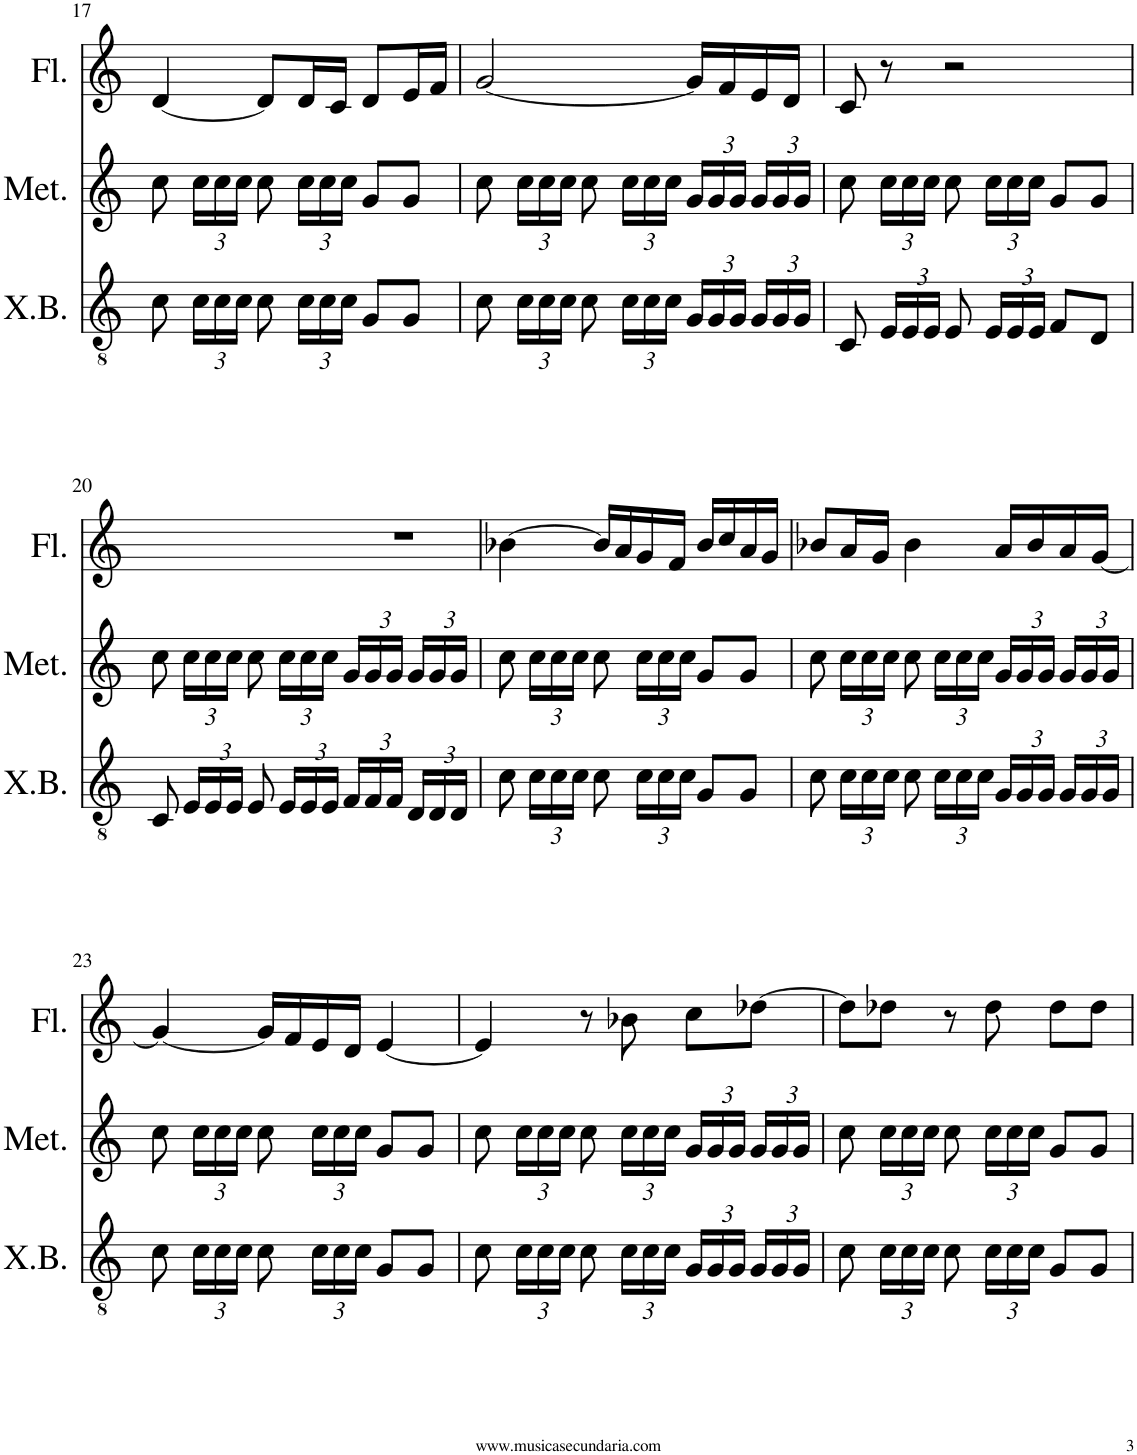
**kern	**kern	**kern
*part3	*part2	*part1
*staff3	*staff2	*staff1
*I"Xil.Bajo	*I"Metalófono	*I"Flauta
*I'X.B.	*I'Met.	*I'Fl.
!!LO:PB:g=z
*clefGv2	*clefG2	*clefG2
*k[]	*k[]	*k[]
*M3/4	*M3/4	*M3/4
=17	=17	=17
8c\	8cc\	[4d/
*Xbrackettup	*Xbrackettup	*
24c\LL	24cc\LL	.
24c\	24cc\	.
24c\JJ	24cc\JJ	.
8c\	8cc\	8d/L]
24c\LL	24cc\LL	16d/L
24c\	24cc\	.
.	.	16c/JJ
24c\JJ	24cc\JJ	.
8G/L	8g/L	8d/L
8G/J	8g/J	16e/L
.	.	16f/JJ
=18	=18	=18
8c\	8cc\	[2g/
24c\LL	24cc\LL	.
24c\	24cc\	.
24c\JJ	24cc\JJ	.
8c\	8cc\	.
24c\LL	24cc\LL	.
24c\	24cc\	.
24c\JJ	24cc\JJ	.
24G/LL	24g/LL	16g/LL]
24G/	24g/	.
.	.	16f/
24G/JJ	24g/JJ	.
24G/LL	24g/LL	16e/
24G/	24g/	.
.	.	16d/JJ
24G/JJ	24g/JJ	.
=19	=19	=19
8C/	8cc\	8c/
24E/LL	24cc\LL	8r
24E/	24cc\	.
24E/JJ	24cc\JJ	.
8E/	8cc\	2r
24E/LL	24cc\LL	.
24E/	24cc\	.
24E/JJ	24cc\JJ	.
8F/L	8g/L	.
8D/J	8g/J	.
!!LO:LB:g=z
=20	=20	=20
8C/	8cc\	2.r
24E/LL	24cc\LL	.
24E/	24cc\	.
24E/JJ	24cc\JJ	.
8E/	8cc\	.
24E/LL	24cc\LL	.
24E/	24cc\	.
24E/JJ	24cc\JJ	.
24F/LL	24g/LL	.
24F/	24g/	.
24F/JJ	24g/JJ	.
24D/LL	24g/LL	.
24D/	24g/	.
24D/JJ	24g/JJ	.
=21	=21	=21
8c\	8cc\	[4b-X\
24c\LL	24cc\LL	.
24c\	24cc\	.
24c\JJ	24cc\JJ	.
8c\	8cc\	16b-/LL]
.	.	16a/
24c\LL	24cc\LL	16g/
24c\	24cc\	.
.	.	16f/JJ
24c\JJ	24cc\JJ	.
8G/L	8g/L	16b-/LL
.	.	16cc/
8G/J	8g/J	16a/
.	.	16g/JJ
=22	=22	=22
8c\	8cc\	8b-X/L
24c\LL	24cc\LL	16a/L
24c\	24cc\	.
.	.	16g/JJ
24c\JJ	24cc\JJ	.
8c\	8cc\	4b-\
24c\LL	24cc\LL	.
24c\	24cc\	.
24c\JJ	24cc\JJ	.
24G/LL	24g/LL	16a/LL
24G/	24g/	.
.	.	16b-/
24G/JJ	24g/JJ	.
24G/LL	24g/LL	16a/
24G/	24g/	.
.	.	[16g/JJ
24G/JJ	24g/JJ	.
!!LO:LB:g=z
=23	=23	=23
8c\	8cc\	4g/_
24c\LL	24cc\LL	.
24c\	24cc\	.
24c\JJ	24cc\JJ	.
8c\	8cc\	16g/LL]
.	.	16f/
24c\LL	24cc\LL	16e/
24c\	24cc\	.
.	.	16d/JJ
24c\JJ	24cc\JJ	.
8G/L	8g/L	[4e/
8G/J	8g/J	.
=24	=24	=24
8c\	8cc\	4e/]
24c\LL	24cc\LL	.
24c\	24cc\	.
24c\JJ	24cc\JJ	.
8c\	8cc\	8r
24c\LL	24cc\LL	8b-X\
24c\	24cc\	.
24c\JJ	24cc\JJ	.
24G/LL	24g/LL	8cc\L
24G/	24g/	.
24G/JJ	24g/JJ	.
24G/LL	24g/LL	[8dd-X\J
24G/	24g/	.
24G/JJ	24g/JJ	.
=25	=25	=25
8c\	8cc\	8dd-\L]
24c\LL	24cc\LL	8dd-X\J
24c\	24cc\	.
24c\JJ	24cc\JJ	.
8c\	8cc\	8r
24c\LL	24cc\LL	8dd-\
24c\	24cc\	.
24c\JJ	24cc\JJ	.
8G/L	8g/L	8dd-\L
8G/J	8g/J	8dd-\J
=	=	=
*-	*-	*-
